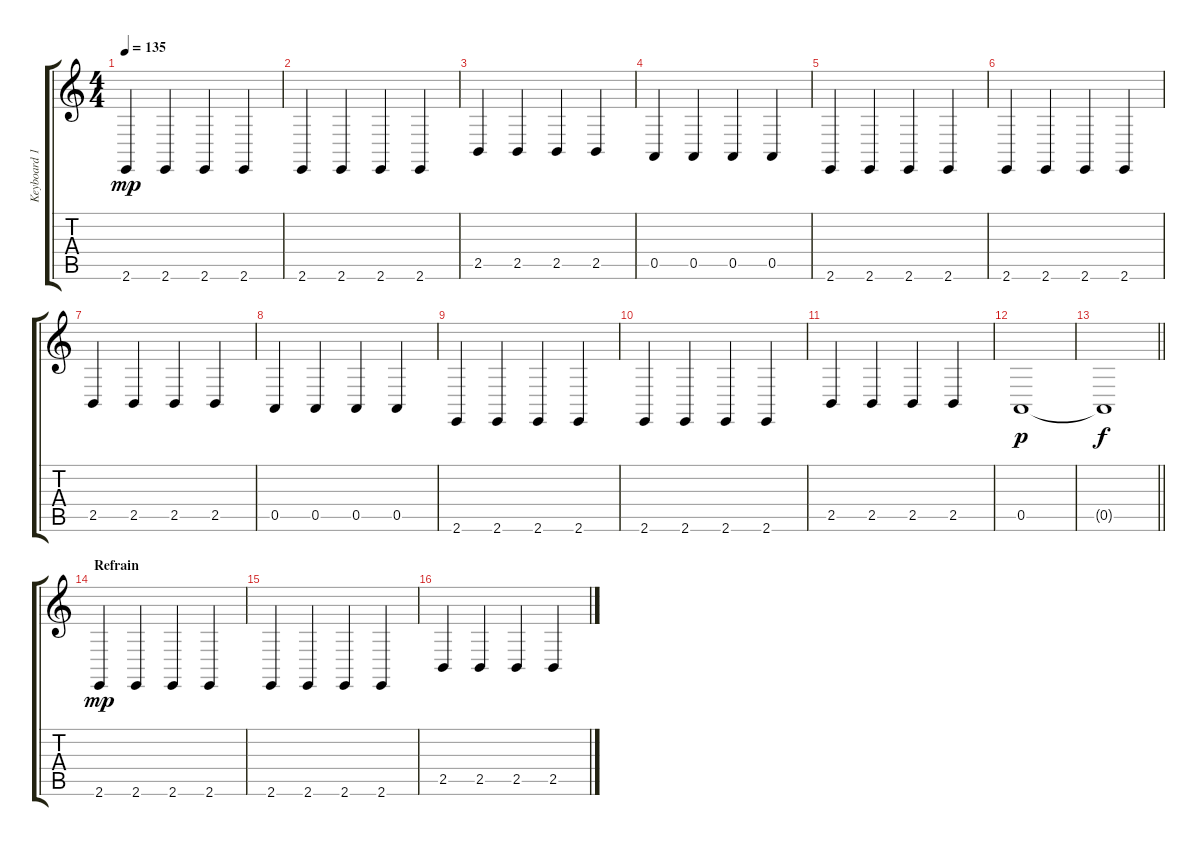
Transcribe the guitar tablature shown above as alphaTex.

\track ("Keyboard 1" "Keyboard 1") {instrument lead8bassandlead}
\staff {score tabs}
\tuning (E4 B3 G3 D3 A2 D2) {hide}
\ts (4 4)
\tempo 135
\clef g2
\ks c
2.6.4{dy mp} 2.6.4 2.6.4 2.6.4 |
2.6.4 2.6.4 2.6.4 2.6.4 |
2.5.4 2.5.4 2.5.4 2.5.4 |
0.5.4 0.5.4 0.5.4 0.5.4 |
2.6.4 2.6.4 2.6.4 2.6.4 |
2.6.4 2.6.4 2.6.4 2.6.4 |
2.5.4 2.5.4 2.5.4 2.5.4 |
0.5.4 0.5.4 0.5.4 0.5.4 |
2.6.4 2.6.4 2.6.4 2.6.4 |
2.6.4 2.6.4 2.6.4 2.6.4 |
2.5.4 2.5.4 2.5.4 2.5.4 |
0.5.1{dy p} |
\barLineRight lightlight
0.5{t}.1{dy f} |
\section ("" "Refrain")
2.6.4{dy mp} 2.6.4 2.6.4 2.6.4 |
2.6.4 2.6.4 2.6.4 2.6.4 |
2.5.4 2.5.4 2.5.4 2.5.4
